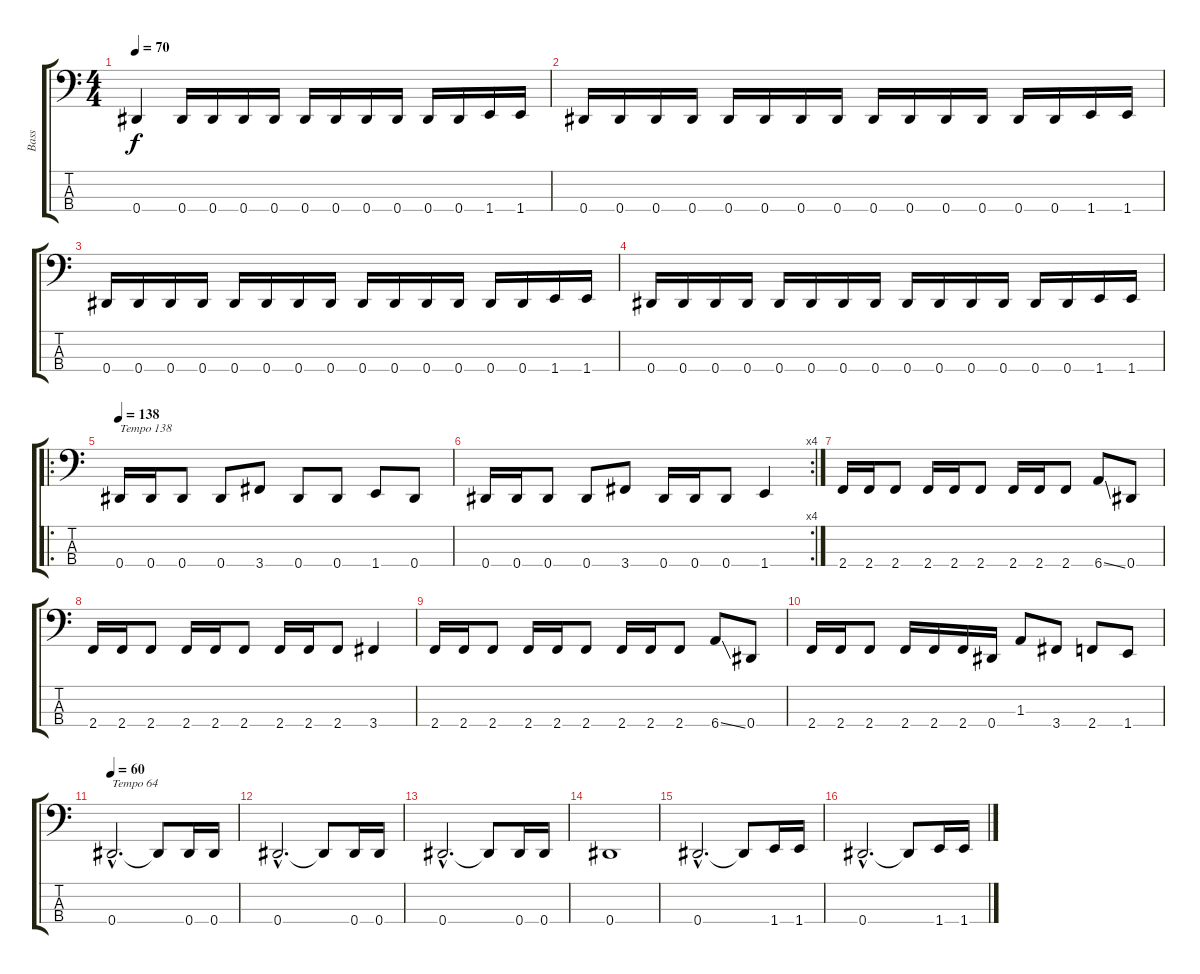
\track ("Bass" "Bass") {instrument electricbasspick}
\staff {score tabs}
\tuning (Gb2 Db2 Ab1 Eb1) {hide}
\ts (4 4)
\tempo 70
\clef f4
\ks c
0.4.4{dy f} 0.4.16 0.4.16 0.4.16 0.4.16 0.4.16 0.4.16 0.4.16 0.4.16 0.4.16 0.4.16 1.4.16 1.4.16 |
0.4.16 0.4.16 0.4.16 0.4.16 0.4.16 0.4.16 0.4.16 0.4.16 0.4.16 0.4.16 0.4.16 0.4.16 0.4.16 0.4.16 1.4.16 1.4.16 |
0.4.16 0.4.16 0.4.16 0.4.16 0.4.16 0.4.16 0.4.16 0.4.16 0.4.16 0.4.16 0.4.16 0.4.16 0.4.16 0.4.16 1.4.16 1.4.16 |
0.4.16 0.4.16 0.4.16 0.4.16 0.4.16 0.4.16 0.4.16 0.4.16 0.4.16 0.4.16 0.4.16 0.4.16 0.4.16 0.4.16 1.4.16 1.4.16 |
\ro
\tempo 138
0.4.16{txt "Tempo 138"} 0.4.16 0.4.8 0.4.8 3.4.8 0.4.8 0.4.8 1.4.8 0.4.8 |
\rc 4
0.4.16 0.4.16 0.4.8 0.4.8 3.4.8 0.4.16 0.4.16 0.4.8 1.4.4 |
2.4.16 2.4.16 2.4.8 2.4.16 2.4.16 2.4.8 2.4.16 2.4.16 2.4.8 6.4{ss}.8 0.4.8 |
2.4.16 2.4.16 2.4.8 2.4.16 2.4.16 2.4.8 2.4.16 2.4.16 2.4.8 3.4.4 |
2.4.16 2.4.16 2.4.8 2.4.16 2.4.16 2.4.8 2.4.16 2.4.16 2.4.8 6.4{ss}.8 0.4.8 |
2.4.16 2.4.16 2.4.8 2.4.16 2.4.16 2.4.16 0.4.16 1.3.8 3.4.8 2.4.8 1.4.8 |
\tempo 60
0.4{hac}.2{d txt "Tempo 64"} 0.4{t}.8 0.4.16 0.4.16 |
0.4{hac}.2{d} 0.4{t}.8 0.4.16 0.4.16 |
0.4{hac}.2{d} 0.4{t}.8 0.4.16 0.4.16 |
0.4.1 |
0.4{hac}.2{d} 0.4{t}.8 1.4.16 1.4.16 |
0.4{hac}.2{d} 0.4{t}.8 1.4.16 1.4.16
